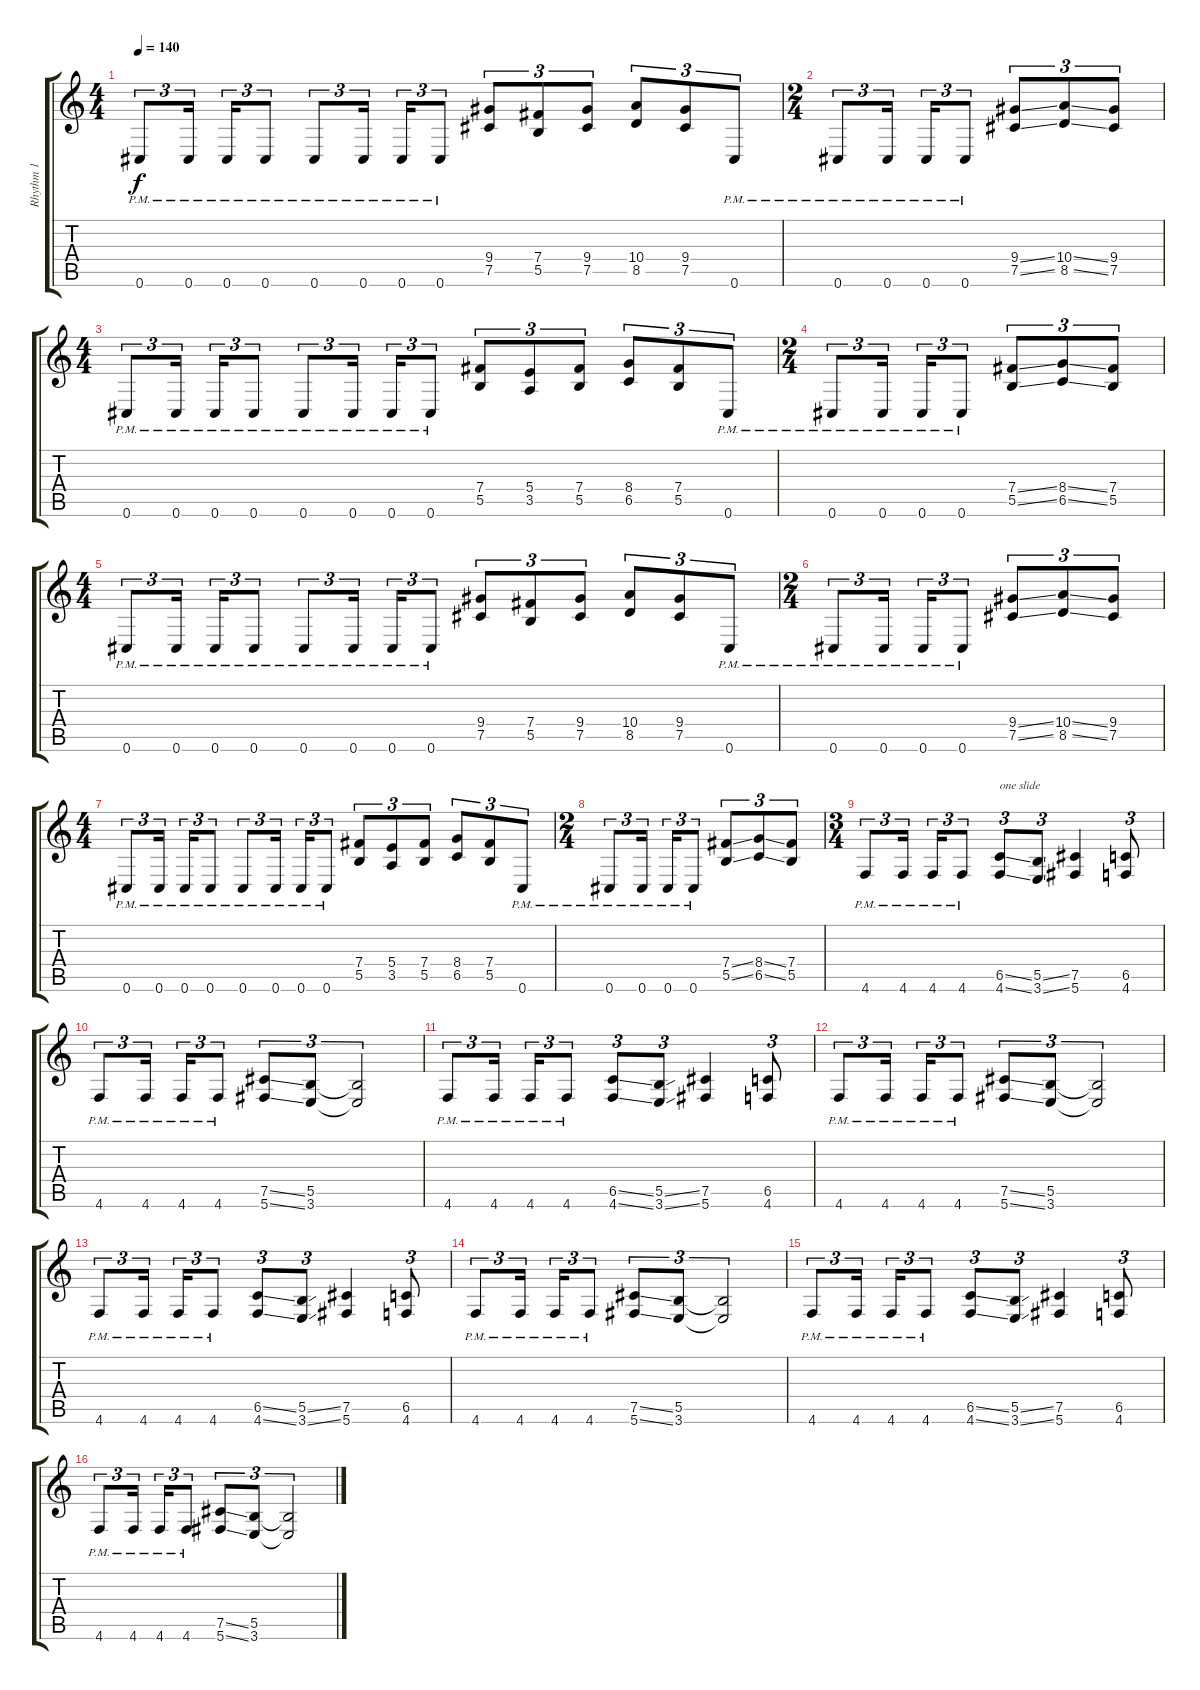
\track ("Rhythm 1" "Rhythm 1") {instrument distortionguitar}
\staff {score tabs}
\tuning (Db4 Ab3 E3 B2 Gb2 Db2) {hide}
\ts (4 4)
\tempo 140
\clef g2
\ks c
0.6{pm}.8{tu (3 2) dy f} 0.6{pm}.16{tu (3 2)} 0.6{pm}.16{tu (3 2)} 0.6{pm}.8{tu (3 2)} 0.6{pm}.8{tu (3 2)} 0.6{pm}.16{tu (3 2)} 0.6{pm}.16{tu (3 2)} 0.6{pm}.8{tu (3 2)} (9.4 7.5).8{tu (3 2)} (7.4 5.5).8{tu (3 2)} (9.4 7.5).8{tu (3 2)} (10.4 8.5).8{tu (3 2)} (9.4 7.5).8{tu (3 2)} 0.6{pm}.8{tu (3 2)} |
\ts (2 4)
0.6{pm}.8{tu (3 2)} 0.6{pm}.16{tu (3 2)} 0.6{pm}.16{tu (3 2)} 0.6{pm}.8{tu (3 2)} (9.4{ss} 7.5{ss}).8{tu (3 2)} (10.4{ss} 8.5{ss}).8{tu (3 2)} (9.4 7.5).8{tu (3 2)} |
\ts (4 4)
0.6{pm}.8{tu (3 2)} 0.6{pm}.16{tu (3 2)} 0.6{pm}.16{tu (3 2)} 0.6{pm}.8{tu (3 2)} 0.6{pm}.8{tu (3 2)} 0.6{pm}.16{tu (3 2)} 0.6{pm}.16{tu (3 2)} 0.6{pm}.8{tu (3 2)} (7.4 5.5).8{tu (3 2)} (5.4 3.5).8{tu (3 2)} (7.4 5.5).8{tu (3 2)} (8.4 6.5).8{tu (3 2)} (7.4 5.5).8{tu (3 2)} 0.6{pm}.8{tu (3 2)} |
\ts (2 4)
0.6{pm}.8{tu (3 2)} 0.6{pm}.16{tu (3 2)} 0.6{pm}.16{tu (3 2)} 0.6{pm}.8{tu (3 2)} (7.4{ss} 5.5{ss}).8{tu (3 2)} (8.4{ss} 6.5{ss}).8{tu (3 2)} (7.4 5.5).8{tu (3 2)} |
\ts (4 4)
0.6{pm}.8{tu (3 2)} 0.6{pm}.16{tu (3 2)} 0.6{pm}.16{tu (3 2)} 0.6{pm}.8{tu (3 2)} 0.6{pm}.8{tu (3 2)} 0.6{pm}.16{tu (3 2)} 0.6{pm}.16{tu (3 2)} 0.6{pm}.8{tu (3 2)} (9.4 7.5).8{tu (3 2)} (7.4 5.5).8{tu (3 2)} (9.4 7.5).8{tu (3 2)} (10.4 8.5).8{tu (3 2)} (9.4 7.5).8{tu (3 2)} 0.6{pm}.8{tu (3 2)} |
\ts (2 4)
0.6{pm}.8{tu (3 2)} 0.6{pm}.16{tu (3 2)} 0.6{pm}.16{tu (3 2)} 0.6{pm}.8{tu (3 2)} (9.4{ss} 7.5{ss}).8{tu (3 2)} (10.4{ss} 8.5{ss}).8{tu (3 2)} (9.4 7.5).8{tu (3 2)} |
\ts (4 4)
0.6{pm}.8{tu (3 2)} 0.6{pm}.16{tu (3 2)} 0.6{pm}.16{tu (3 2)} 0.6{pm}.8{tu (3 2)} 0.6{pm}.8{tu (3 2)} 0.6{pm}.16{tu (3 2)} 0.6{pm}.16{tu (3 2)} 0.6{pm}.8{tu (3 2)} (7.4 5.5).8{tu (3 2)} (5.4 3.5).8{tu (3 2)} (7.4 5.5).8{tu (3 2)} (8.4 6.5).8{tu (3 2)} (7.4 5.5).8{tu (3 2)} 0.6{pm}.8{tu (3 2)} |
\ts (2 4)
0.6{pm}.8{tu (3 2)} 0.6{pm}.16{tu (3 2)} 0.6{pm}.16{tu (3 2)} 0.6{pm}.8{tu (3 2)} (7.4{ss} 5.5{ss}).8{tu (3 2)} (8.4{ss} 6.5{ss}).8{tu (3 2)} (7.4 5.5).8{tu (3 2)} |
\ts (3 4)
4.6{pm}.8{tu (3 2)} 4.6{pm}.16{tu (3 2)} 4.6{pm}.16{tu (3 2)} 4.6{pm}.8{tu (3 2)} (6.5{ss} 4.6{ss}).8{tu (3 2) txt "one slide"} (5.5{ss} 3.6{ss}).8{tu (3 2)} (7.5 5.6).4 (6.5 4.6).8{tu (3 2)} |
4.6{pm}.8{tu (3 2)} 4.6{pm}.16{tu (3 2)} 4.6{pm}.16{tu (3 2)} 4.6{pm}.8{tu (3 2)} (7.5{ss} 5.6{ss}).8{tu (3 2)} (5.5 3.6).8{tu (3 2)} (5.5{t} 3.6{t}).2{tu (3 2)} |
4.6{pm}.8{tu (3 2)} 4.6{pm}.16{tu (3 2)} 4.6{pm}.16{tu (3 2)} 4.6{pm}.8{tu (3 2)} (6.5{ss} 4.6{ss}).8{tu (3 2)} (5.5{ss} 3.6{ss}).8{tu (3 2)} (7.5 5.6).4 (6.5 4.6).8{tu (3 2)} |
4.6{pm}.8{tu (3 2)} 4.6{pm}.16{tu (3 2)} 4.6{pm}.16{tu (3 2)} 4.6{pm}.8{tu (3 2)} (7.5{ss} 5.6{ss}).8{tu (3 2)} (5.5 3.6).8{tu (3 2)} (5.5{t} 3.6{t}).2{tu (3 2)} |
4.6{pm}.8{tu (3 2)} 4.6{pm}.16{tu (3 2)} 4.6{pm}.16{tu (3 2)} 4.6{pm}.8{tu (3 2)} (6.5{ss} 4.6{ss}).8{tu (3 2)} (5.5{ss} 3.6{ss}).8{tu (3 2)} (7.5 5.6).4 (6.5 4.6).8{tu (3 2)} |
4.6{pm}.8{tu (3 2)} 4.6{pm}.16{tu (3 2)} 4.6{pm}.16{tu (3 2)} 4.6{pm}.8{tu (3 2)} (7.5{ss} 5.6{ss}).8{tu (3 2)} (5.5 3.6).8{tu (3 2)} (5.5{t} 3.6{t}).2{tu (3 2)} |
4.6{pm}.8{tu (3 2)} 4.6{pm}.16{tu (3 2)} 4.6{pm}.16{tu (3 2)} 4.6{pm}.8{tu (3 2)} (6.5{ss} 4.6{ss}).8{tu (3 2)} (5.5{ss} 3.6{ss}).8{tu (3 2)} (7.5 5.6).4 (6.5 4.6).8{tu (3 2)} |
4.6{pm}.8{tu (3 2)} 4.6{pm}.16{tu (3 2)} 4.6{pm}.16{tu (3 2)} 4.6{pm}.8{tu (3 2)} (7.5{ss} 5.6{ss}).8{tu (3 2)} (5.5 3.6).8{tu (3 2)} (5.5{t} 3.6{t}).2{tu (3 2)}
